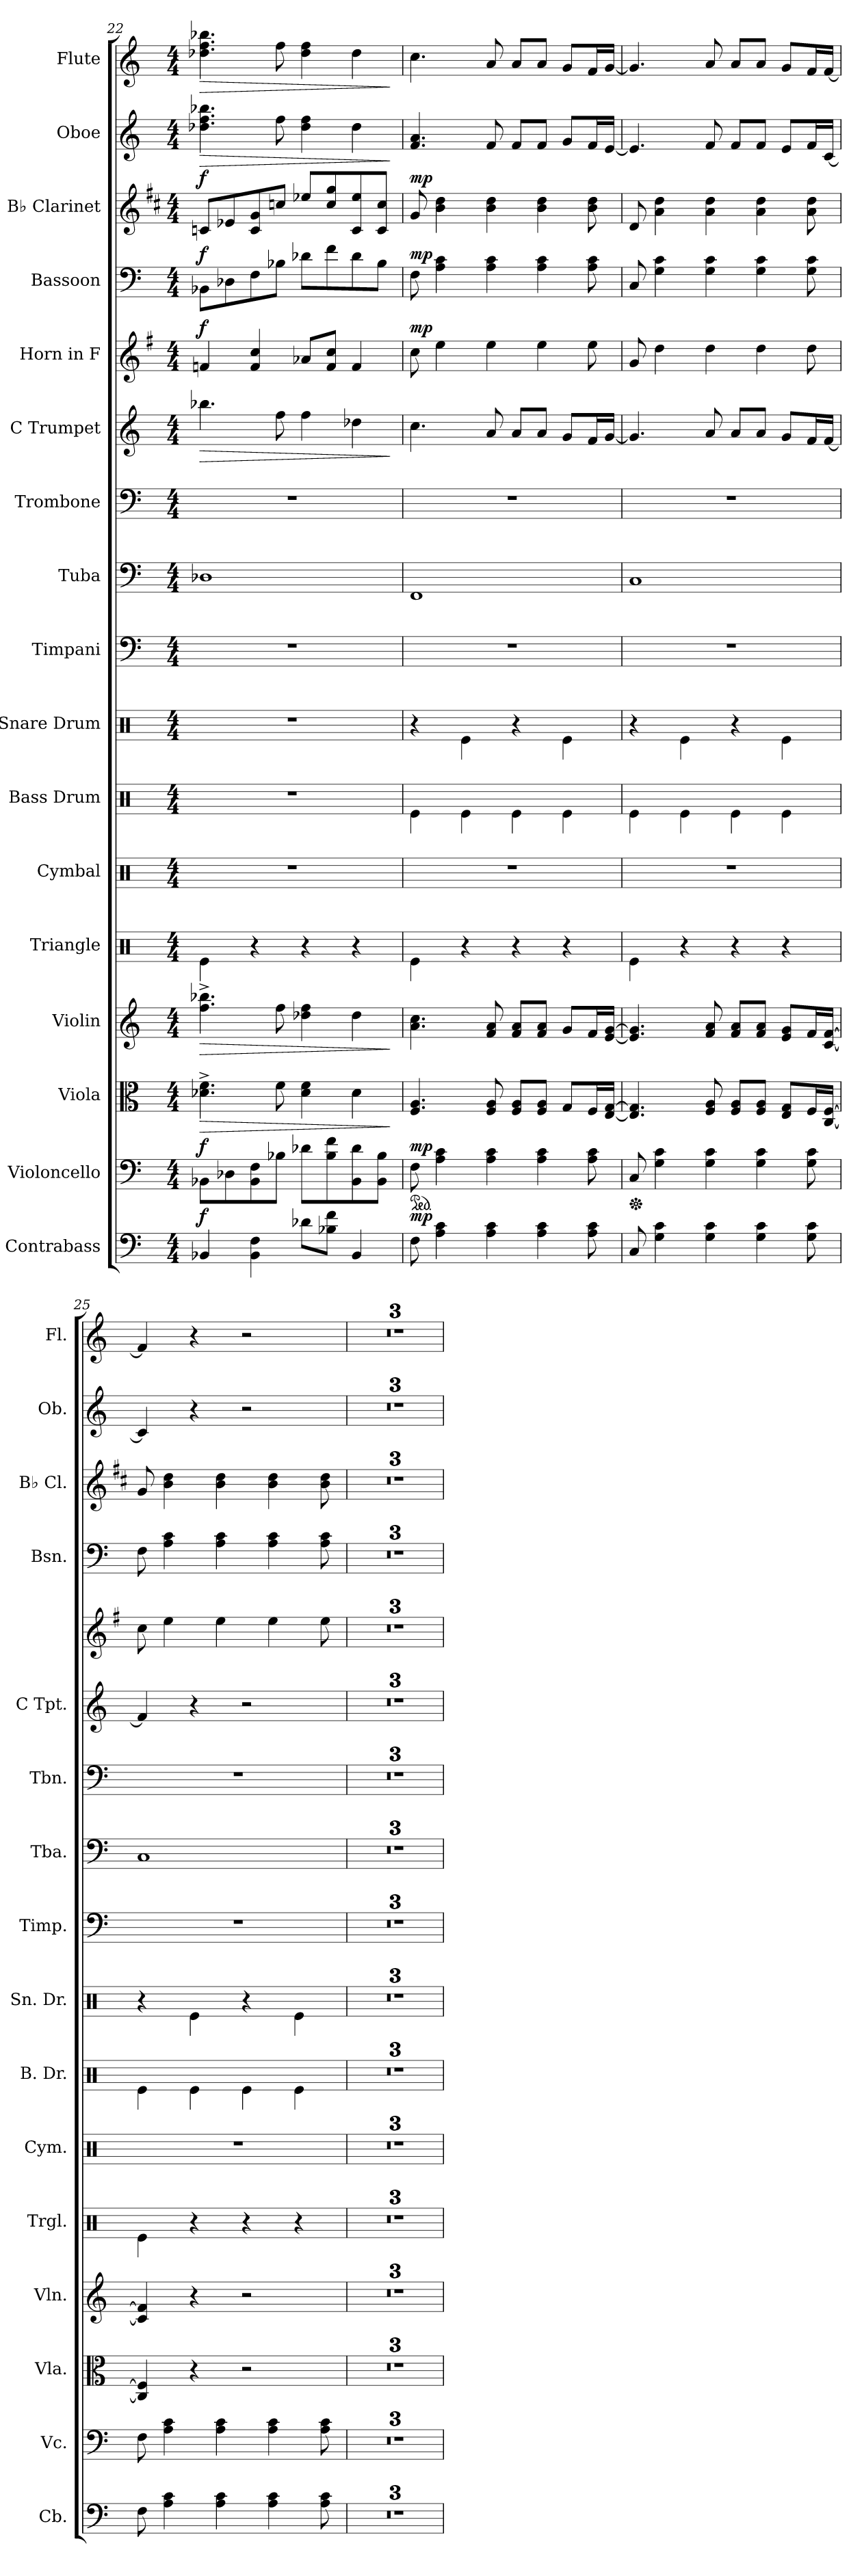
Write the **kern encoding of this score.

**kern	**dynam	**kern	**dynam	**kern	**dynam	**kern	**dynam	**kern	**kern	**kern	**kern	**kern	**kern	**kern	**kern	**dynam	**kern	**dynam	**kern	**dynam	**kern	**dynam	**kern	**dynam	**kern	**dynam
*part17	*part17	*part16	*part16	*part15	*part15	*part14	*part14	*part13	*part12	*part11	*part10	*part9	*part8	*part7	*part6	*part6	*part5	*part5	*part4	*part4	*part3	*part3	*part2	*part2	*part1	*part1
*staff17	*staff17	*staff16	*staff16	*staff15	*staff15	*staff14	*staff14	*staff13	*staff12	*staff11	*staff10	*staff9	*staff8	*staff7	*staff6	*staff6	*staff5	*staff5	*staff4	*staff4	*staff3	*staff3	*staff2	*staff2	*staff1	*staff1
*I"Contrabass	*	*I"Violoncello	*	*I"Viola	*	*I"Violin	*	*I"Triangle	*I"Cymbal	*I"Bass Drum	*I"Snare Drum	*I"Timpani	*I"Tuba	*I"Trombone	*I"C Trumpet	*	*I"Horn in F	*	*I"Bassoon	*	*I"B♭ Clarinet	*	*I"Oboe	*	*I"Flute	*
*I'Cb.	*	*I'Vc.	*	*I'Vla.	*	*I'Vln.	*	*I'Trgl.	*I'Cym.	*I'B. Dr.	*I'Sn. Dr.	*I'Timp.	*I'Tba.	*I'Tbn.	*I'C Tpt.	*	*	*	*I'Bsn.	*	*I'B♭ Cl.	*	*I'Ob.	*	*I'Fl.	*
*clefF4	*	*clefF4	*	*clefC3	*	*clefG2	*	*clefX	*clefX	*clefX	*clefX	*clefF4	*clefF4	*clefF4	*clefG2	*	*clefG2	*	*clefF4	*	*clefG2	*	*clefG2	*	*clefG2	*
*ITrd7c12	*	*	*	*	*	*	*	*	*	*	*	*	*	*	*	*	*ITrd4c7	*	*	*	*ITrd1c2	*	*	*	*	*
*k[]	*	*k[]	*	*k[]	*	*k[]	*	*k[]	*k[]	*k[]	*k[]	*k[]	*k[]	*k[]	*k[]	*	*k[]	*	*k[]	*	*k[]	*	*k[]	*	*k[]	*
*M4/4	*	*M4/4	*	*M4/4	*	*M4/4	*	*M4/4	*M4/4	*M4/4	*M4/4	*M4/4	*M4/4	*M4/4	*M4/4	*	*M4/4	*	*M4/4	*	*M4/4	*	*M4/4	*	*M4/4	*
=22	=22	=22	=22	=22	=22	=22	=22	=22	=22	=22	=22	=22	=22	=22	=22	=22	=22	=22	=22	=22	=22	=22	=22	=22	=22	=22
!	!LO:DY:a	!	!LO:DY:a	!	!LO:HP:b	!	!LO:HP:b	!	!	!	!	!	!	!	!	!LO:HP:b	!	!LO:DY:a	!	!LO:DY:a	!	!LO:DY:a	!	!LO:HP:b	!	!LO:HP:b
4BBB-X/	f	8BB-X\L	f	4.d-X\^ 4.f\^	>	4.ff\^ 4.bb-X\^	>	4Re\	1r	1r	1r	1r	1D-X	1r	4.bb-X\	>	4B-X/	f	8BB-X\L	f	8B-X/L	f	4.dd-X\ 4.ff\ 4.bb-X\	>	4.dd-X\ 4.ff\ 4.bb-X\	>
.	.	8D-X\	.	.	.	.	.	.	.	.	.	.	.	.	.	.	.	.	8D-X\	.	8d-X/	.	.	.	.	.
4BBB-\ 4FF\	.	8BB-\ 8F\	.	.	.	.	.	4r	.	.	.	.	.	.	.	.	4B-/ 4f/	.	8F\	.	8B-/ 8f/	.	.	.	.	.
.	.	8B-X\J	.	8f\	.	8ff\	.	.	.	.	.	.	.	.	8ff\	.	.	.	8B-X\J	.	8b-X/J	.	8ff\	.	8ff\	.
8D-X\L	.	8d-X\L	.	4d-\ 4f\	.	4dd-X\ 4ff\	.	4r	.	.	.	.	.	.	4ff\	.	8d-X/L	.	8d-X\L	.	8dd-X/L	.	4dd-\ 4ff\	.	4dd-\ 4ff\	.
8BB-X\ 8F\J	.	8B-\ 8f\	.	.	.	.	.	.	.	.	.	.	.	.	.	.	8B-/ 8f/J	.	8f\	.	8b-/ 8ff/	.	.	.	.	.
4BBB-/	.	8BB-\ 8d-\	.	4d-\	.	4dd-\	.	4r	.	.	.	.	.	.	4dd-X\	.	4B-/	.	8d-\	.	8B-/ 8dd-/	.	4dd-\	.	4dd-\	.
.	.	8BB-\ 8B-\J	.	.	.	.	.	.	.	.	.	.	.	.	.	.	.	.	8B-\J	.	8B-/ 8b-/J	.	.	.	.	.
.	.	.	.	.	]	.	]	.	.	.	.	.	.	.	.	]	.	.	.	.	.	.	.	]	.	]
=23	=23	=23	=23	=23	=23	=23	=23	=23	=23	=23	=23	=23	=23	=23	=23	=23	=23	=23	=23	=23	=23	=23	=23	=23	=23	=23
*	*	*ped	*	*	*	*	*	*	*	*	*	*	*	*	*	*	*	*	*	*	*	*	*	*	*	*
!	!LO:DY:a	!	!LO:DY:a	!	!	!	!	!	!	!	!	!	!	!	!	!	!	!LO:DY:a	!	!LO:DY:a	!	!LO:DY:a	!	!	!	!
8FF\	mp	8F\	mp	4.F/ 4.A/	.	4.a\ 4.cc\	.	4Re\	1r	4Re\	4r	1r	1FF	1r	4.cc\	.	8f\	mp	8F\	mp	8f/	mp	4.f/ 4.a/	.	4.cc\	.
4AA\ 4C\	.	4A\ 4c\	.	.	.	.	.	.	.	.	.	.	.	.	.	.	4a\	.	4A\ 4c\	.	4a\ 4cc\	.	.	.	.	.
.	.	.	.	.	.	.	.	4r	.	4Re\	4Re\	.	.	.	.	.	.	.	.	.	.	.	.	.	.	.
4AA\ 4C\	.	4A\ 4c\	.	8F/ 8A/	.	8f/ 8a/	.	.	.	.	.	.	.	.	8a/	.	4a\	.	4A\ 4c\	.	4a\ 4cc\	.	8f/	.	8a/	.
.	.	.	.	8F/ 8A/L	.	8f/ 8a/L	.	4r	.	4Re\	4r	.	.	.	8a/L	.	.	.	.	.	.	.	8f/L	.	8a/L	.
4AA\ 4C\	.	4A\ 4c\	.	8F/ 8A/J	.	8f/ 8a/J	.	.	.	.	.	.	.	.	8a/J	.	4a\	.	4A\ 4c\	.	4a\ 4cc\	.	8f/J	.	8a/J	.
.	.	.	.	8G/L	.	8g/L	.	4r	.	4Re\	4Re\	.	.	.	8g/L	.	.	.	.	.	.	.	8g/L	.	8g/L	.
8AA\ 8C\	.	8A\ 8c\	.	16F/L	.	16f/L	.	.	.	.	.	.	.	.	16f/L	.	8a\	.	8A\ 8c\	.	8a\ 8cc\	.	16f/L	.	16f/L	.
.	.	.	.	[16E/ [16G/JJ	.	[16e/ [16g/JJ	.	.	.	.	.	.	.	.	[16g/JJ	.	.	.	.	.	.	.	[16e/JJ	.	[16g/JJ	.
=24	=24	=24	=24	=24	=24	=24	=24	=24	=24	=24	=24	=24	=24	=24	=24	=24	=24	=24	=24	=24	=24	=24	=24	=24	=24	=24
*	*	*Xped	*	*	*	*	*	*	*	*	*	*	*	*	*	*	*	*	*	*	*	*	*	*	*	*
8CC/	.	8C/	.	4.E/] 4.G/]	.	4.e/] 4.g/]	.	4Re\	1r	4Re\	4r	1r	1C	1r	4.g/]	.	8c/	.	8C/	.	8c/	.	4.e/]	.	4.g/]	.
4GG\ 4C\	.	4G\ 4c\	.	.	.	.	.	.	.	.	.	.	.	.	.	.	4g\	.	4G\ 4c\	.	4g\ 4cc\	.	.	.	.	.
.	.	.	.	.	.	.	.	4r	.	4Re\	4Re\	.	.	.	.	.	.	.	.	.	.	.	.	.	.	.
4GG\ 4C\	.	4G\ 4c\	.	8F/ 8A/	.	8f/ 8a/	.	.	.	.	.	.	.	.	8a/	.	4g\	.	4G\ 4c\	.	4g\ 4cc\	.	8f/	.	8a/	.
.	.	.	.	8F/ 8A/L	.	8f/ 8a/L	.	4r	.	4Re\	4r	.	.	.	8a/L	.	.	.	.	.	.	.	8f/L	.	8a/L	.
4GG\ 4C\	.	4G\ 4c\	.	8F/ 8A/J	.	8f/ 8a/J	.	.	.	.	.	.	.	.	8a/J	.	4g\	.	4G\ 4c\	.	4g\ 4cc\	.	8f/J	.	8a/J	.
.	.	.	.	8E/ 8G/L	.	8e/ 8g/L	.	4r	.	4Re\	4Re\	.	.	.	8g/L	.	.	.	.	.	.	.	8e/L	.	8g/L	.
8GG\ 8C\	.	8G\ 8c\	.	16F/L	.	16f/L	.	.	.	.	.	.	.	.	16f/L	.	8g\	.	8G\ 8c\	.	8g\ 8cc\	.	16f/L	.	16f/L	.
.	.	.	.	[16C/ [16F/JJ	.	[16c/ [16f/JJ	.	.	.	.	.	.	.	.	[16f/JJ	.	.	.	.	.	.	.	[16c/JJ	.	[16f/JJ	.
!!LO:PB:g=z
=25	=25	=25	=25	=25	=25	=25	=25	=25	=25	=25	=25	=25	=25	=25	=25	=25	=25	=25	=25	=25	=25	=25	=25	=25	=25	=25
8FF\	.	8F\	.	4C/] 4F/]	.	4c/] 4f/]	.	4Re\	1r	4Re\	4r	1r	1C	1r	4f/]	.	8f\	.	8F\	.	8f/	.	4c/]	.	4f/]	.
4AA\ 4C\	.	4A\ 4c\	.	.	.	.	.	.	.	.	.	.	.	.	.	.	4a\	.	4A\ 4c\	.	4a\ 4cc\	.	.	.	.	.
.	.	.	.	4r	.	4r	.	4r	.	4Re\	4Re\	.	.	.	4r	.	.	.	.	.	.	.	4r	.	4r	.
4AA\ 4C\	.	4A\ 4c\	.	.	.	.	.	.	.	.	.	.	.	.	.	.	4a\	.	4A\ 4c\	.	4a\ 4cc\	.	.	.	.	.
.	.	.	.	2r	.	2r	.	4r	.	4Re\	4r	.	.	.	2r	.	.	.	.	.	.	.	2r	.	2r	.
4AA\ 4C\	.	4A\ 4c\	.	.	.	.	.	.	.	.	.	.	.	.	.	.	4a\	.	4A\ 4c\	.	4a\ 4cc\	.	.	.	.	.
.	.	.	.	.	.	.	.	4r	.	4Re\	4Re\	.	.	.	.	.	.	.	.	.	.	.	.	.	.	.
8AA\ 8C\	.	8A\ 8c\	.	.	.	.	.	.	.	.	.	.	.	.	.	.	8a\	.	8A\ 8c\	.	8a\ 8cc\	.	.	.	.	.
=26	=26	=26	=26	=26	=26	=26	=26	=26	=26	=26	=26	=26	=26	=26	=26	=26	=26	=26	=26	=26	=26	=26	=26	=26	=26	=26
1r	.	1r	.	1r	.	1r	.	1r	1r	1r	1r	1r	1r	1r	1r	.	1r	.	1r	.	1r	.	1r	.	1r	.
=27	=27	=27	=27	=27	=27	=27	=27	=27	=27	=27	=27	=27	=27	=27	=27	=27	=27	=27	=27	=27	=27	=27	=27	=27	=27	=27
1r	.	1r	.	1r	.	1r	.	1r	1r	1r	1r	1r	1r	1r	1r	.	1r	.	1r	.	1r	.	1r	.	1r	.
=28	=28	=28	=28	=28	=28	=28	=28	=28	=28	=28	=28	=28	=28	=28	=28	=28	=28	=28	=28	=28	=28	=28	=28	=28	=28	=28
1r	.	1r	.	1r	.	1r	.	1r	1r	1r	1r	1r	1r	1r	1r	.	1r	.	1r	.	1r	.	1r	.	1r	.
=	=	=	=	=	=	=	=	=	=	=	=	=	=	=	=	=	=	=	=	=	=	=	=	=	=	=
*-	*-	*-	*-	*-	*-	*-	*-	*-	*-	*-	*-	*-	*-	*-	*-	*-	*-	*-	*-	*-	*-	*-	*-	*-	*-	*-
